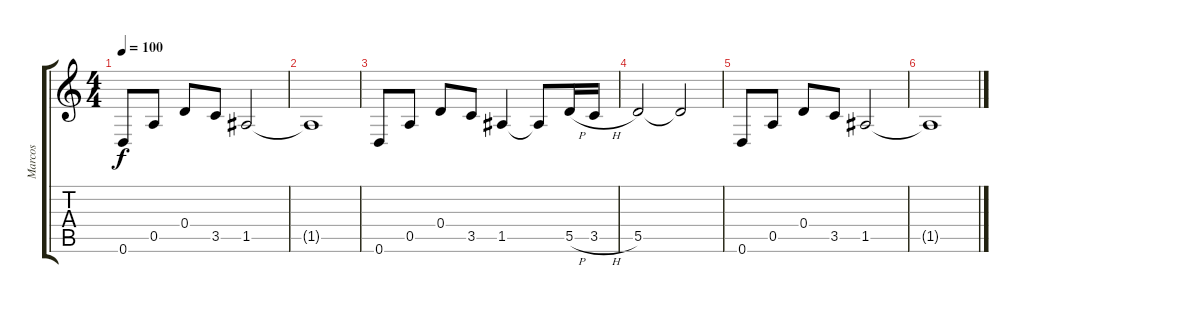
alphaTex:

\track ("Marcos" "Marcos") {instrument distortionguitar}
\staff {score tabs}
\tuning (E4 B3 G3 D3 A2 D2) {hide}
\ts (4 4)
\tempo 100
\clef g2
\ks c
0.6.8{dy f} 0.5.8 0.4.8 3.5.8 1.5.2 |
1.5{t}.1 |
0.6.8 0.5.8 0.4.8 3.5.8 1.5.4 1.5{t}.8 5.5{h}.16 3.5{h}.16 |
5.5.2 5.5{t}.2 |
0.6.8{volume 0} 0.5.8 0.4.8 3.5.8 1.5.2 |
1.5{t}.1
